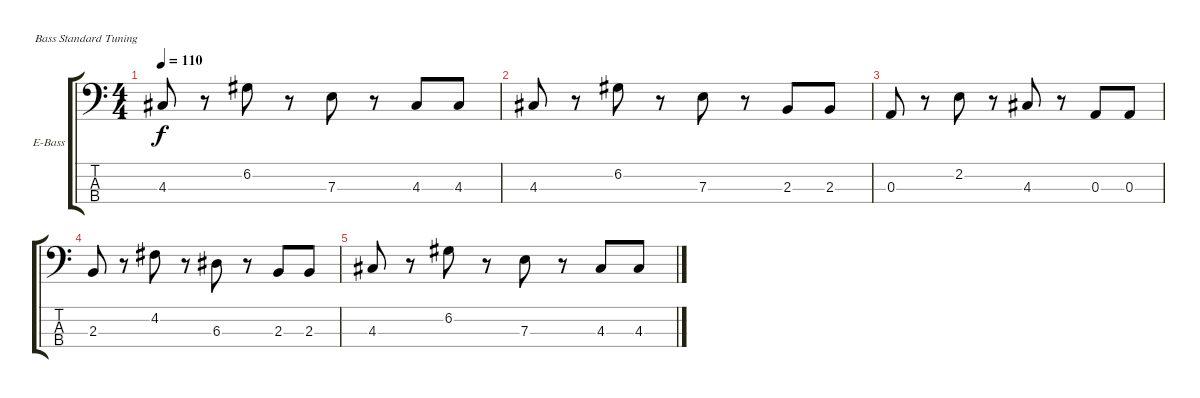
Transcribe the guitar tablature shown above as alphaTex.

\defaultSystemsLayout 4
\bracketExtendMode groupsimilarinstruments
\firstSystemTrackNameOrientation horizontal
\otherSystemsTrackNameOrientation horizontal
\track ("Electric Bass" "E-Bass") {instrument electricbassfinger}
\staff {score tabs}
\tuning (G2 D2 A1 E1)
\ts (4 4)
\tempo 110
\clef f4
\ks c
4.3.8{dy f} r.8 6.2.8 r.8 7.3.8 r.8 4.3.8 4.3.8 |
4.3.8 r.8 6.2.8 r.8 7.3.8 r.8 2.3.8 2.3.8 |
0.3.8 r.8 2.2.8 r.8 4.3.8 r.8 0.3.8 0.3.8 |
2.3.8 r.8 4.2.8 r.8 6.3.8 r.8 2.3.8 2.3.8 |
4.3.8 r.8 6.2.8 r.8 7.3.8 r.8 4.3.8 4.3.8
